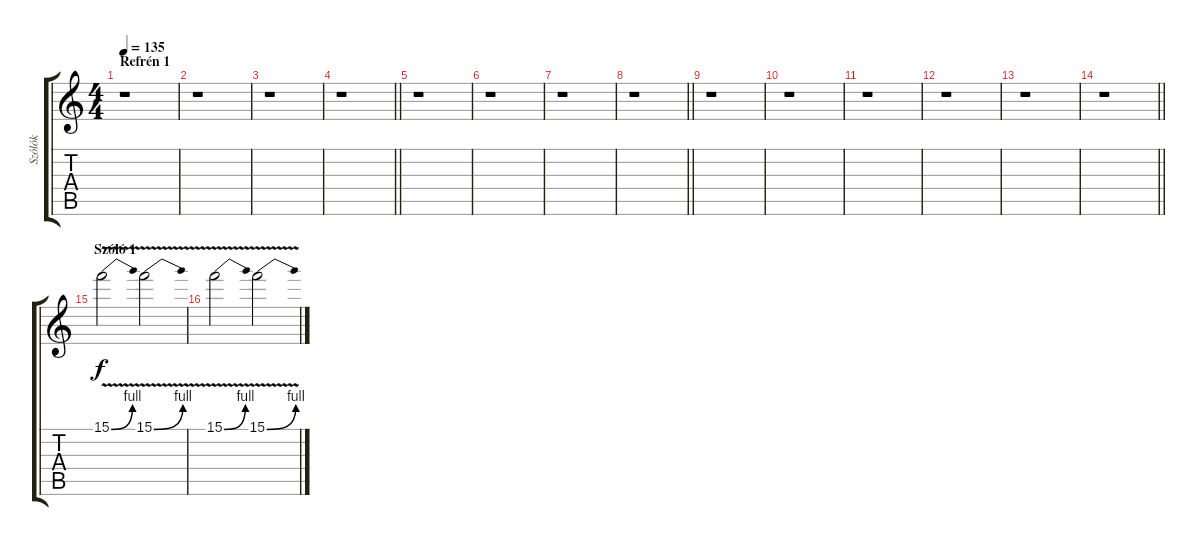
\track ("Szólók" "Szólók") {instrument overdrivenguitar}
\staff {score tabs}
\tuning (D4 A3 F3 C3 G2 D2) {hide}
\ts (4 4)
\section ("" "Refrén 1")
\tempo 135
\clef g2
\ks c
r.1{dy f} |
r.1 |
r.1 |
\barLineRight lightlight
r.1 |
r.1 |
r.1 |
r.1 |
\barLineRight lightlight
r.1 |
r.1 |
r.1 |
r.1 |
r.1 |
r.1 |
\barLineRight lightlight
r.1 |
\section ("" "Szóló 1")
15.1{be (bend 0 0 60 4) v}.2 15.1{be (bend 0 0 60 4) v}.2 |
15.1{be (bend 0 0 60 4) v}.2 15.1{be (bend 0 0 60 4) v}.2
